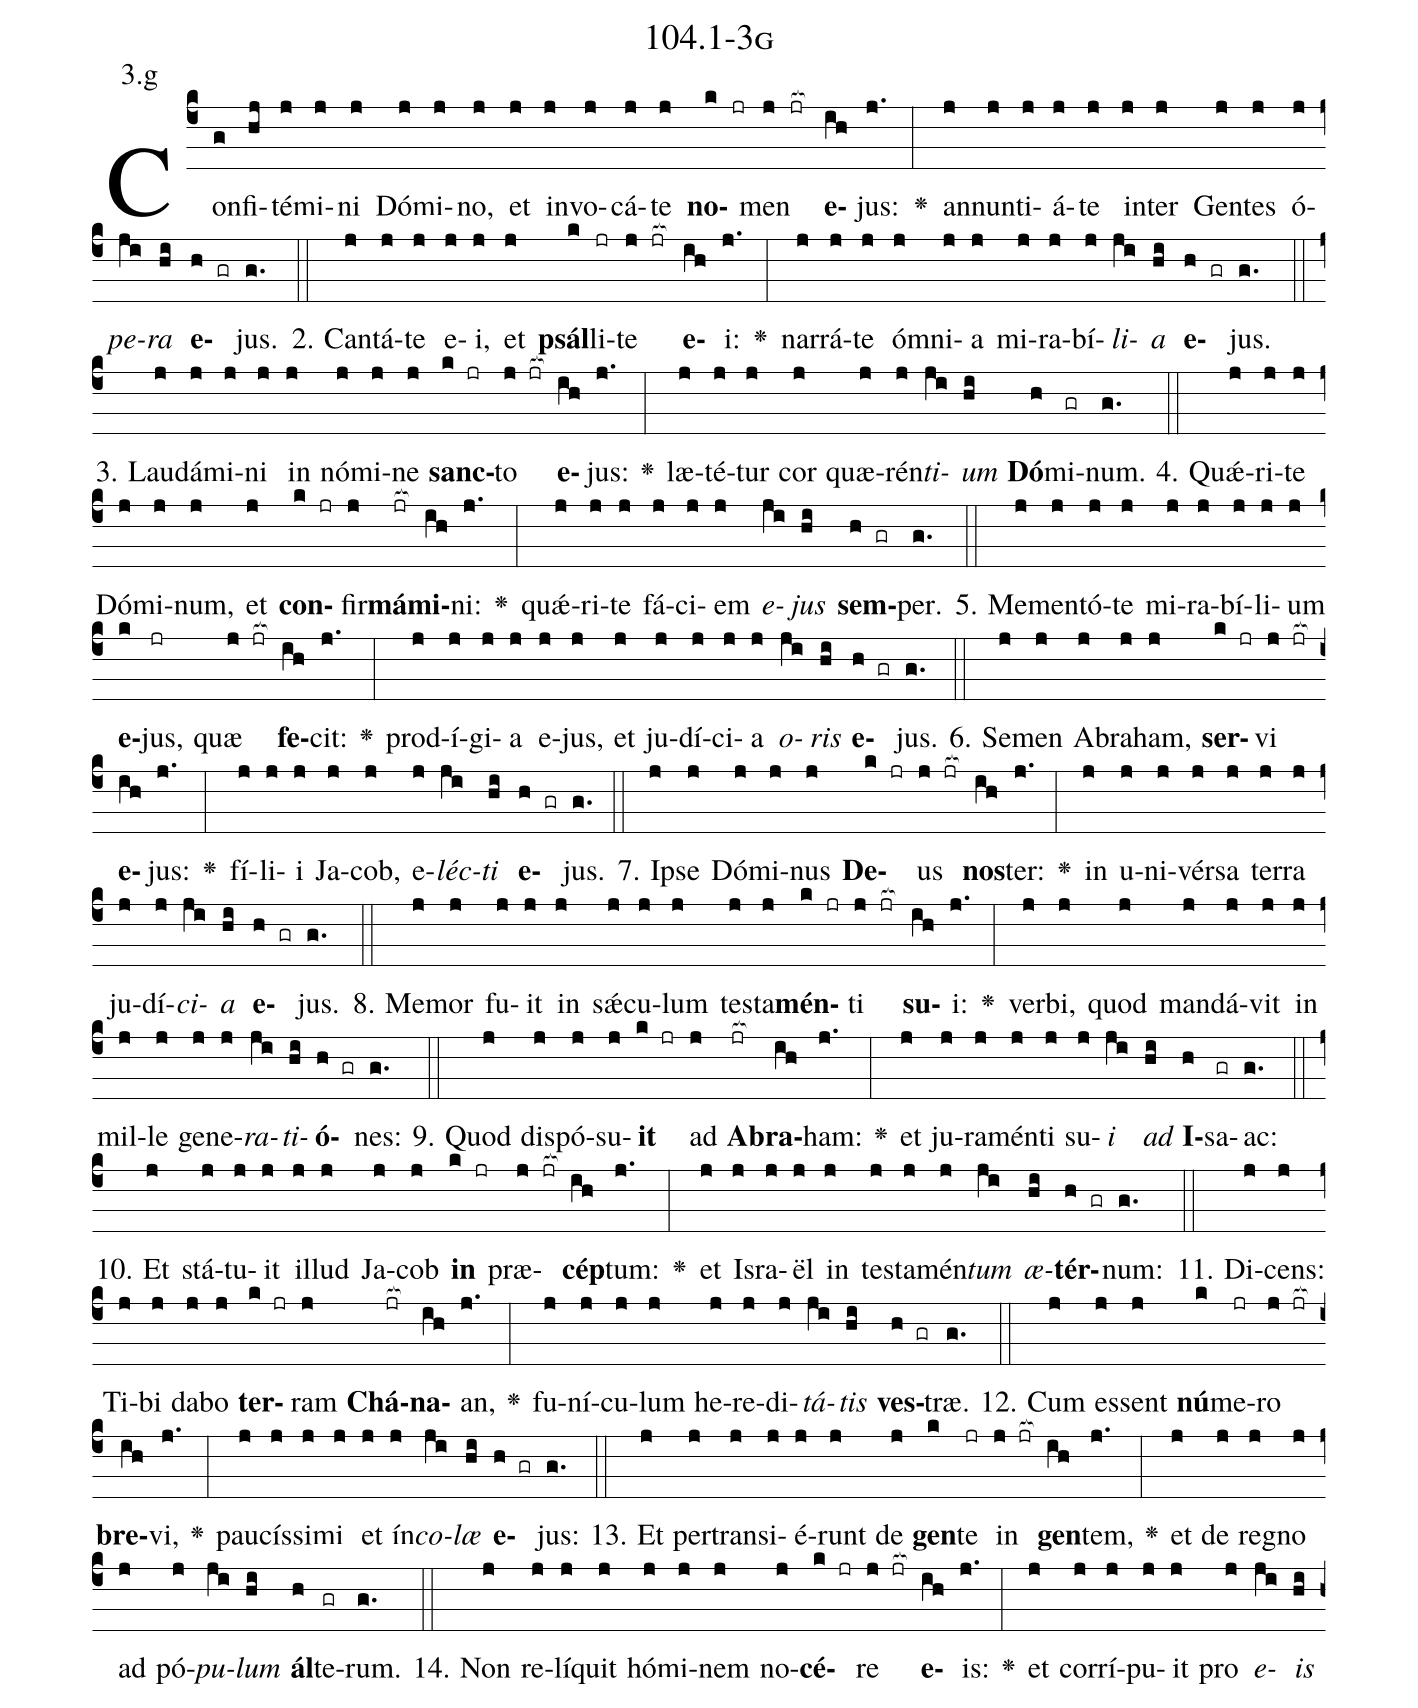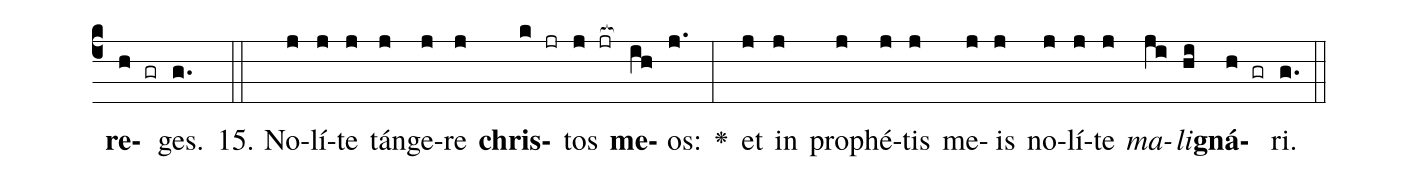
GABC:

name: 104.1-3g;
annotation: 3.g;
%%
(c4)Con(g)fi(hj)té(j)mi(j)ni(j) Dó(j)mi(j)no,(j) et(j) in(j)vo(j)cá(j)te(j) <b>no</b>(k jr)men(j jr[ocb:1{]) <b>e</b>(ih[ocb:0}])jus:(j.) <v>\greheightstar</v>(:) an(j)nun(j)ti(j)á(j)te(j) in(j)ter(j) Gen(j)tes(j) ó(j)<i>pe</i>(ji)<i>ra</i>(hi) <b>e</b>(h gr)jus.(g.) (::)
2. Can(j)tá(j)te(j) e(j)i,(j) et(j) <b>psál</b>(k)li(jr)te(j jr[ocb:1{]) <b>e</b>(ih[ocb:0}])i:(j.) <v>\greheightstar</v>(:) nar(j)rá(j)te(j) óm(j)ni(j)a(j) mi(j)ra(j)bí(j)<i>li</i>(ji)<i>a</i>(hi) <b>e</b>(h gr)jus.(g.) (::)
3. Lau(j)dá(j)mi(j)ni(j) in(j) nó(j)mi(j)ne(j) <b>sanc</b>(k jr)to(j jr[ocb:1{]) <b>e</b>(ih[ocb:0}])jus:(j.) <v>\greheightstar</v>(:) læ(j)té(j)tur(j) cor(j) quæ(j)rén(j)<i>ti</i>(ji)<i>um</i>(hi) <b>Dó</b>(h)mi(gr)num.(g.) (::)
4. Quǽ(j)ri(j)te(j) Dó(j)mi(j)num,(j) et(j) <b>con</b>(k jr)fir(j)<b>má</b>(jr[ocb:1{])<b>mi</b>(ih[ocb:0}])ni:(j.) <v>\greheightstar</v>(:) quǽ(j)ri(j)te(j) fá(j)ci(j)em(j) <i>e</i>(ji)<i>jus</i>(hi) <b>sem</b>(h gr)per.(g.) (::)
5. Me(j)men(j)tó(j)te(j) mi(j)ra(j)bí(j)li(j)um(j) <b>e</b>(k)jus,(jr) quæ(j jr[ocb:1{]) <b>fe</b>(ih[ocb:0}])cit:(j.) <v>\greheightstar</v>(:) prod(j)í(j)gi(j)a(j) e(j)jus,(j) et(j) ju(j)dí(j)ci(j)a(j) <i>o</i>(ji)<i>ris</i>(hi) <b>e</b>(h gr)jus.(g.) (::)
6. Se(j)men(j) A(j)bra(j)ham,(j) <b>ser</b>(k jr)vi(j jr[ocb:1{]) <b>e</b>(ih[ocb:0}])jus:(j.) <v>\greheightstar</v>(:) fí(j)li(j)i(j) Ja(j)cob,(j) e(j)<i>léc</i>(ji)<i>ti</i>(hi) <b>e</b>(h gr)jus.(g.) (::)
7. Ip(j)se(j) Dó(j)mi(j)nus(j) <b>De</b>(k jr)us(j jr[ocb:1{]) <b>nos</b>(ih[ocb:0}])ter:(j.) <v>\greheightstar</v>(:) in(j) u(j)ni(j)vér(j)sa(j) ter(j)ra(j) ju(j)dí(j)<i>ci</i>(ji)<i>a</i>(hi) <b>e</b>(h gr)jus.(g.) (::)
8. Me(j)mor(j) fu(j)it(j) in(j) sǽ(j)cu(j)lum(j) tes(j)ta(j)<b>mén</b>(k jr)ti(j jr[ocb:1{]) <b>su</b>(ih[ocb:0}])i:(j.) <v>\greheightstar</v>(:) ver(j)bi,(j) quod(j) man(j)dá(j)vit(j) in(j) mil(j)le(j) ge(j)ne(j)<i>ra</i>(ji)<i>ti</i>(hi)<b>ó</b>(h gr)nes:(g.) (::)
9. Quod(j) dis(j)pó(j)su(j)<b>it</b>(k jr) ad(j) <b>A</b>(jr[ocb:1{])<b>bra</b>(ih[ocb:0}])ham:(j.) <v>\greheightstar</v>(:) et(j) ju(j)ra(j)mén(j)ti(j) su(j)<i>i</i>(ji) <i>ad</i>(hi) <b>I</b>(h)sa(gr)ac:(g.) (::)
10. Et(j) stá(j)tu(j)it(j) il(j)lud(j) Ja(j)cob(j) <b>in</b>(k jr) præ(j jr[ocb:1{])<b>cép</b>(ih[ocb:0}])tum:(j.) <v>\greheightstar</v>(:) et(j) Is(j)ra(j)ël(j) in(j) tes(j)ta(j)mén(j)<i>tum</i>(ji) <i>æ</i>(hi)<b>tér</b>(h gr)num:(g.) (::)
11. Di(j)cens:(j) Ti(j)bi(j) da(j)bo(j) <b>ter</b>(k jr)ram(j) <b>Chá</b>(jr[ocb:1{])<b>na</b>(ih[ocb:0}])an,(j.) <v>\greheightstar</v>(:) fu(j)ní(j)cu(j)lum(j) he(j)re(j)di(j)<i>tá</i>(ji)<i>tis</i>(hi) <b>ves</b>(h gr)træ.(g.) (::)
12. Cum(j) es(j)sent(j) <b>nú</b>(k)me(jr)ro(j jr[ocb:1{]) <b>bre</b>(ih[ocb:0}])vi,(j.) <v>\greheightstar</v>(:) pau(j)cís(j)si(j)mi(j) et(j) ín(j)<i>co</i>(ji)<i>læ</i>(hi) <b>e</b>(h gr)jus:(g.) (::)
13. Et(j) per(j)trans(j)i(j)é(j)runt(j) de(j) <b>gen</b>(k)te(jr) in(j jr[ocb:1{]) <b>gen</b>(ih[ocb:0}])tem,(j.) <v>\greheightstar</v>(:) et(j) de(j) re(j)gno(j) ad(j) pó(j)<i>pu</i>(ji)<i>lum</i>(hi) <b>ál</b>(h)te(gr)rum.(g.) (::)
14. Non(j) re(j)lí(j)quit(j) hó(j)mi(j)nem(j) no(j)<b>cé</b>(k jr)re(j jr[ocb:1{]) <b>e</b>(ih[ocb:0}])is:(j.) <v>\greheightstar</v>(:) et(j) cor(j)rí(j)pu(j)it(j) pro(j) <i>e</i>(ji)<i>is</i>(hi) <b>re</b>(h gr)ges.(g.) (::)
15. No(j)lí(j)te(j) tán(j)ge(j)re(j) <b>chris</b>(k jr)tos(j jr[ocb:1{]) <b>me</b>(ih[ocb:0}])os:(j.) <v>\greheightstar</v>(:) et(j) in(j) pro(j)phé(j)tis(j) me(j)is(j) no(j)lí(j)te(j) <i>ma</i>(ji)<i>li</i>(hi)<b>gná</b>(h gr)ri.(g.) (::)
